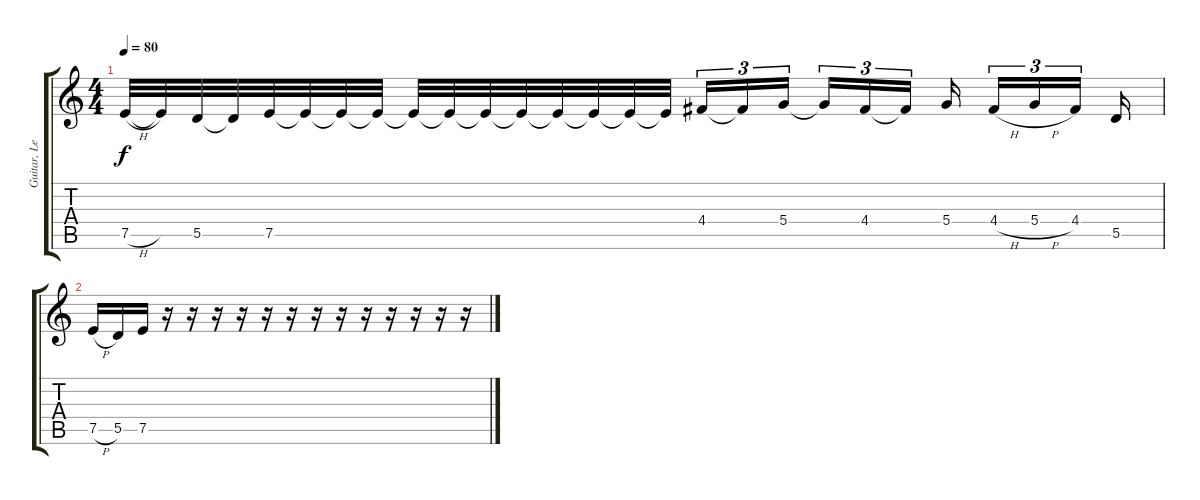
\track ("Guitar, Lead" "Guitar, Le") {instrument distortionguitar}
\staff {score tabs}
\tuning (E4 B3 G3 D3 A2 E2) {hide}
\ts (4 4)
\tempo 80
\clef g2
\ks c
7.5{h}.32{dy f} 7.5{t}.32 5.5.32 5.5{t}.32 7.5.32 7.5{t}.32 7.5{t}.32 7.5{t}.32 7.5{t}.32 7.5{t}.32 7.5{t}.32 7.5{t}.32 7.5{t}.32 7.5{t}.32 7.5{t}.32 7.5{t}.32 4.4.16{tu (3 2)} 4.4{t}.16{tu (3 2)} 5.4.16{tu (3 2) beam splitsecondary} 5.4{t}.16{tu (3 2)} 4.4.16{tu (3 2)} 4.4{t}.16{tu (3 2)} 5.4.16{beam splitsecondary} 4.4{h}.16{tu (3 2)} 5.4{h}.16{tu (3 2)} 4.4.16{tu (3 2) beam splitsecondary} 5.5.16 |
7.5{h}.16 5.5.16 7.5.16 r.16 r.16 r.16 r.16 r.16 r.16 r.16 r.16 r.16 r.16 r.16 r.16 r.16
